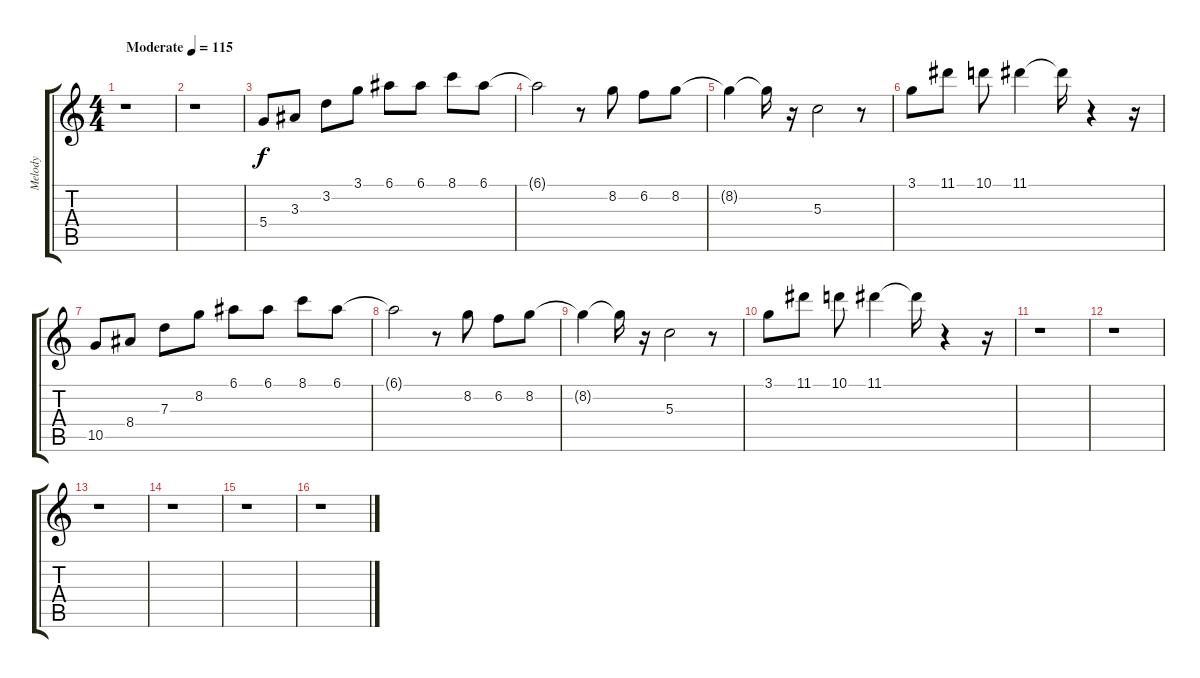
\track ("Melody  " "Melody  ") {instrument electricguitarmuted}
\staff {score tabs}
\tuning (E4 B3 G3 D3 A2 E2) {hide}
\ts (4 4)
\tempo (115 "Moderate")
\clef g2
\ks c
r.1{dy f instrument electricguitarmuted} |
r.1 |
5.4.8 3.3.8 3.2.8 3.1.8 6.1.8 6.1.8 8.1.8 6.1.8 |
6.1{t}.2 r.8 8.2.8 6.2.8 8.2.8 |
8.2{t}.4 8.2{t}.16 r.16 5.3.2 r.8 |
3.1.8 11.1.8 10.1.8 11.1.4 11.1{t}.16 r.4 r.16 |
10.5.8 8.4.8 7.3.8 8.2.8 6.1.8 6.1.8 8.1.8 6.1.8 |
6.1{t}.2 r.8 8.2.8 6.2.8 8.2.8 |
8.2{t}.4 8.2{t}.16 r.16 5.3.2 r.8 |
3.1.8 11.1.8 10.1.8 11.1.4 11.1{t}.16 r.4 r.16 |
r.1 |
r.1 |
r.1 |
r.1 |
r.1 |
r.1
